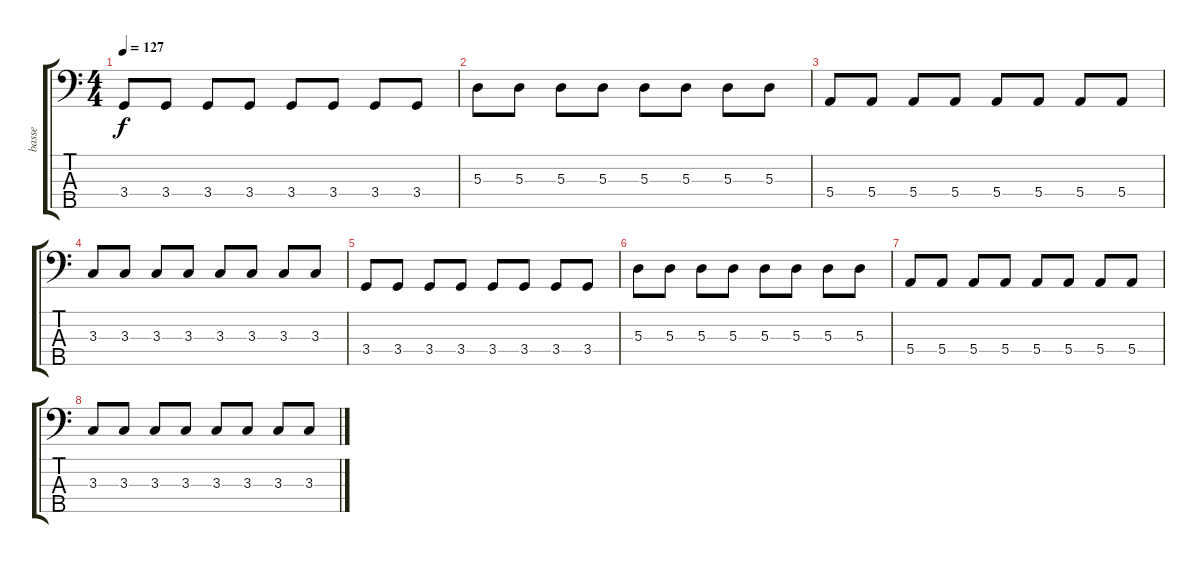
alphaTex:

\track ("basse" "basse") {instrument electricbassfinger}
\staff {score tabs}
\tuning (G2 D2 A1 E1 B0) {hide}
\ts (4 4)
\tempo 127
\clef f4
\ks c
3.4.8{dy f volume 13} 3.4.8 3.4.8 3.4.8 3.4.8 3.4.8 3.4.8 3.4.8 |
5.3.8 5.3.8 5.3.8 5.3.8 5.3.8 5.3.8 5.3.8 5.3.8 |
5.4.8 5.4.8 5.4.8 5.4.8 5.4.8 5.4.8 5.4.8 5.4.8 |
3.3.8 3.3.8 3.3.8 3.3.8 3.3.8 3.3.8 3.3.8 3.3.8 |
3.4.8{volume 13} 3.4.8 3.4.8 3.4.8 3.4.8 3.4.8 3.4.8 3.4.8 |
5.3.8 5.3.8 5.3.8 5.3.8 5.3.8 5.3.8 5.3.8 5.3.8 |
5.4.8 5.4.8 5.4.8 5.4.8 5.4.8 5.4.8 5.4.8 5.4.8 |
3.3.8 3.3.8 3.3.8 3.3.8 3.3.8 3.3.8 3.3.8 3.3.8
